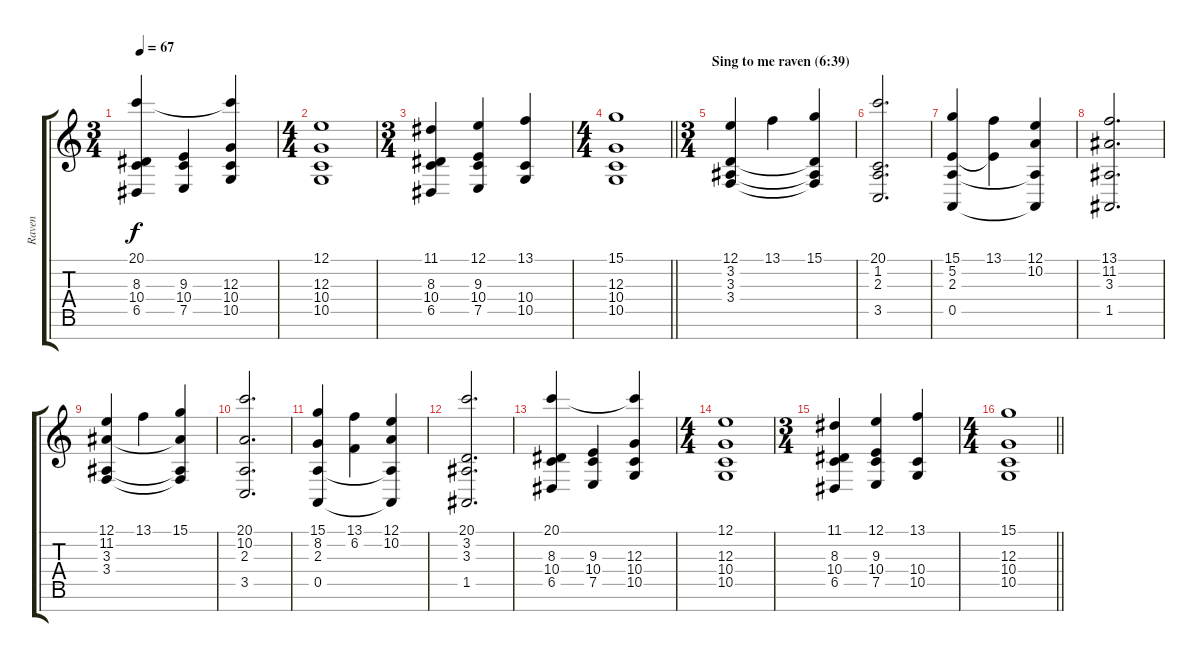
\track ("Raven" "Raven") {instrument stringensemble2}
\staff {score tabs}
\tuning (E4 B3 G3 D3 A2 E2 B1) {hide}
\ts (3 4)
\tempo 67
\clef g2
\ks c
(20.1 8.3 10.4 6.5).4{dy f} (9.3 10.4 7.5).4 (20.1{t} 12.3 10.4 10.5).4 |
\ts (4 4)
(12.1 12.3 10.4 10.5).1 |
\ts (3 4)
(11.1 8.3 10.4 6.5).4 (12.1 9.3 10.4 7.5).4 (13.1 10.4 10.5).4 |
\ts (4 4)
\barLineRight lightlight
(15.1 12.3 10.4 10.5).1 |
\ts (3 4)
\section ("" "Sing to me raven (6:39)")
(12.1 3.2 3.3 3.4).4 13.1.4 (15.1 3.2{t} 3.3{t} 3.4{t}).4 |
(20.1 1.2 2.3 3.5).2{d} |
(15.1 5.2 2.3 0.5).4 (13.1 5.2{t}).4 (12.1 10.2 2.3{t} 0.5{t}).4 |
(13.1 11.2 3.3 1.5).2{d} |
(12.1 11.2 3.3 3.4).4 13.1.4 (15.1 11.2{t} 3.3{t} 3.4{t}).4 |
(20.1 10.2 2.3 3.5).2{d} |
(15.1 8.2 2.3 0.5).4 (13.1 6.2).4 (12.1 10.2 2.3{t} 0.5{t}).4 |
(20.1 3.2 3.3 1.5).2{d} |
(20.1 8.3 10.4 6.5).4 (9.3 10.4 7.5).4 (20.1{t} 12.3 10.4 10.5).4 |
\ts (4 4)
(12.1 12.3 10.4 10.5).1 |
\ts (3 4)
(11.1 8.3 10.4 6.5).4 (12.1 9.3 10.4 7.5).4 (13.1 10.4 10.5).4 |
\ts (4 4)
\barLineRight lightlight
(15.1 12.3 10.4 10.5).1
